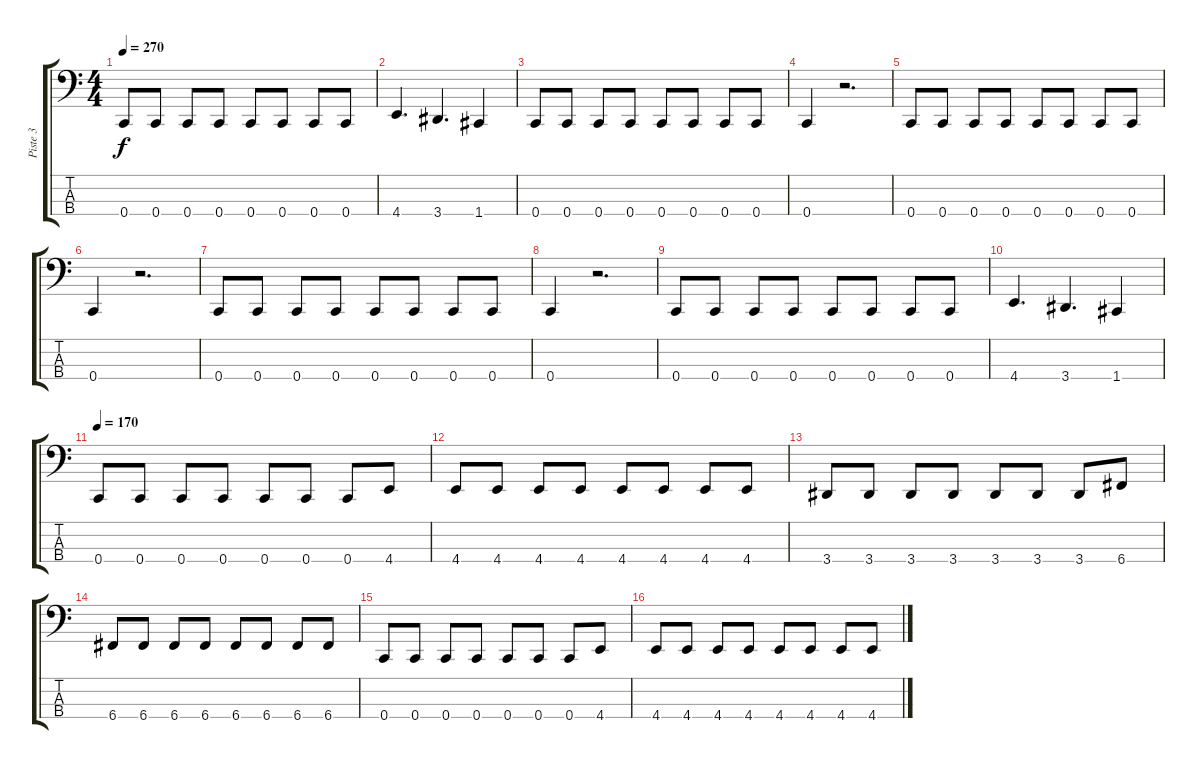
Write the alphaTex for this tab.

\track ("Piste 3" "Piste 3") {instrument electricbasspick}
\staff {score tabs}
\tuning (F2 C2 G1 C1) {hide}
\ts (4 4)
\tempo 270
\clef f4
\ks c
0.4.8{dy f} 0.4.8 0.4.8 0.4.8 0.4.8 0.4.8 0.4.8 0.4.8 |
4.4.4{d} 3.4.4{d} 1.4.4 |
0.4.8 0.4.8 0.4.8 0.4.8 0.4.8 0.4.8 0.4.8 0.4.8 |
0.4.4 r.2{d} |
0.4.8 0.4.8 0.4.8 0.4.8 0.4.8 0.4.8 0.4.8 0.4.8 |
0.4.4 r.2{d} |
0.4.8 0.4.8 0.4.8 0.4.8 0.4.8 0.4.8 0.4.8 0.4.8 |
0.4.4 r.2{d} |
0.4.8 0.4.8 0.4.8 0.4.8 0.4.8 0.4.8 0.4.8 0.4.8 |
4.4.4{d} 3.4.4{d} 1.4.4 |
\tempo 170
0.4.8 0.4.8 0.4.8 0.4.8 0.4.8 0.4.8 0.4.8 4.4.8 |
4.4.8 4.4.8 4.4.8 4.4.8 4.4.8 4.4.8 4.4.8 4.4.8 |
3.4.8 3.4.8 3.4.8 3.4.8 3.4.8 3.4.8 3.4.8 6.4.8 |
6.4.8 6.4.8 6.4.8 6.4.8 6.4.8 6.4.8 6.4.8 6.4.8 |
0.4.8 0.4.8 0.4.8 0.4.8 0.4.8 0.4.8 0.4.8 4.4.8 |
4.4.8 4.4.8 4.4.8 4.4.8 4.4.8 4.4.8 4.4.8 4.4.8
